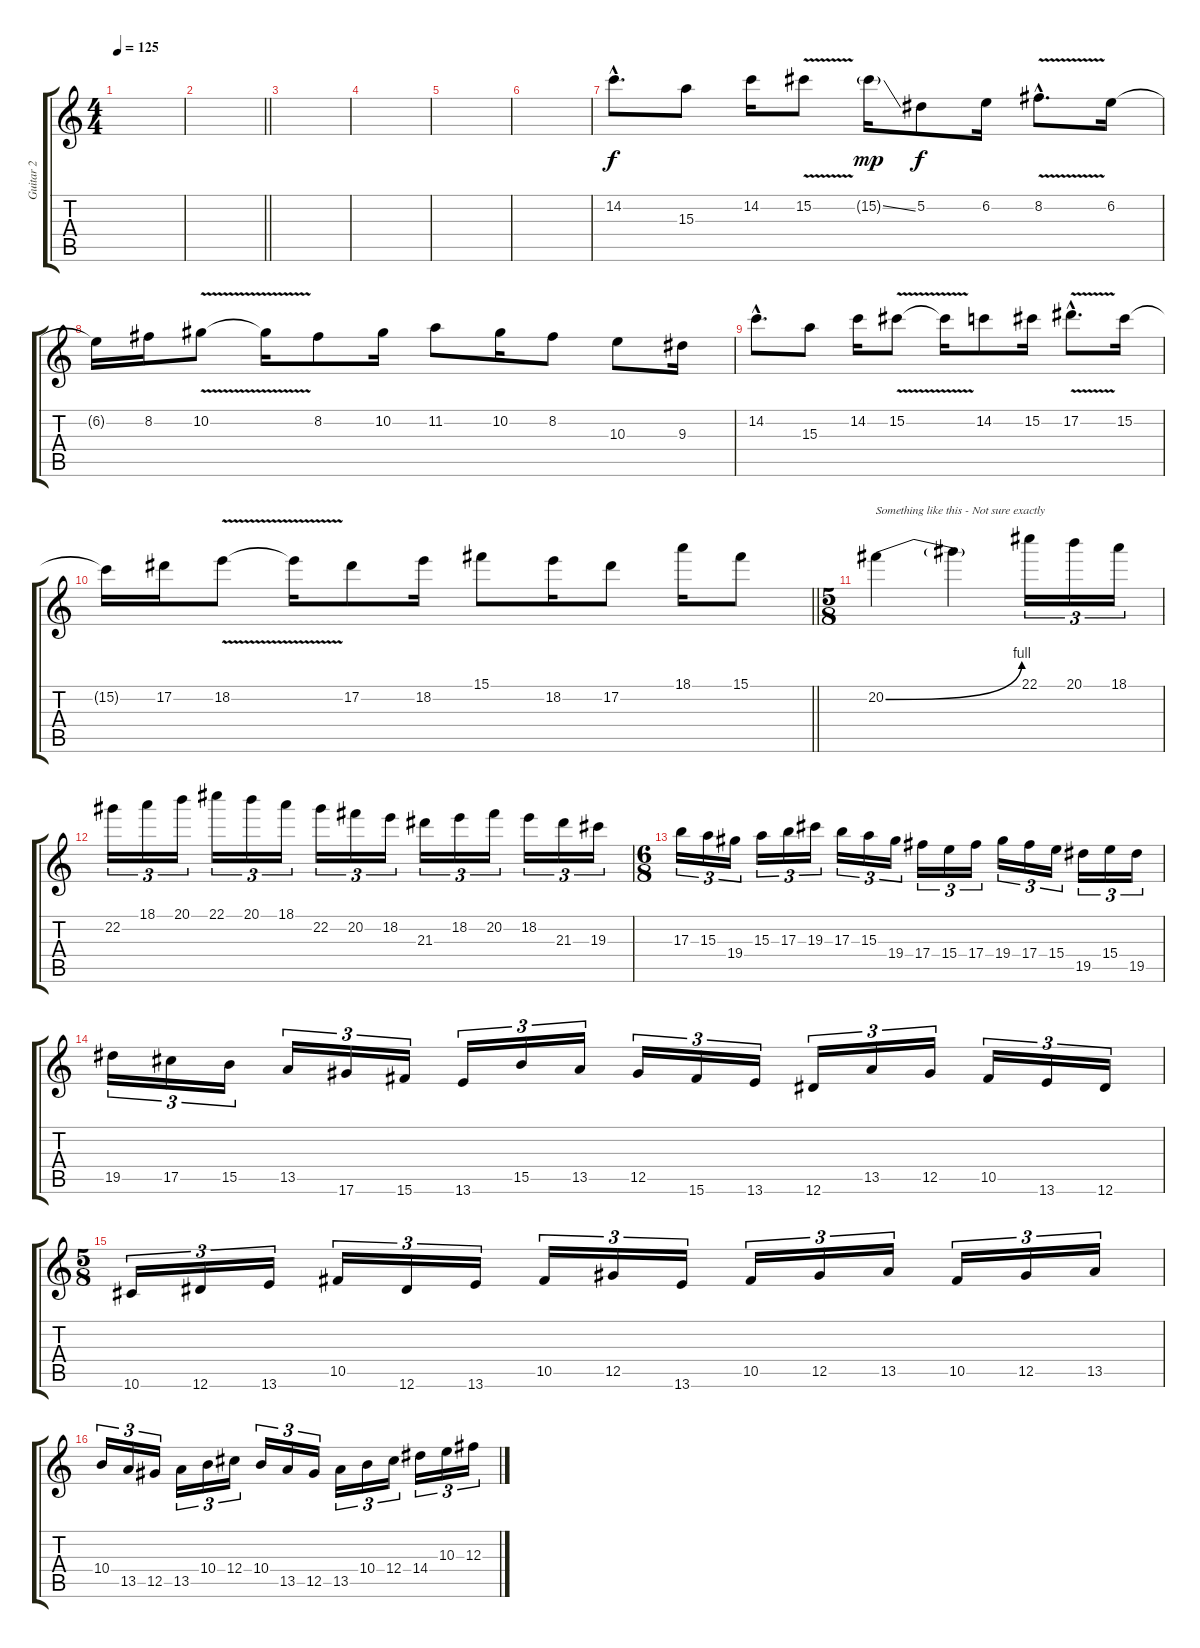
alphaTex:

\track ("Guitar 2" "Guitar 2") {instrument overdrivenguitar}
\staff {score tabs}
\tuning (Eb4 Bb3 Gb3 Db3 Ab2 Eb2) {hide}
\ts (4 4)
\tempo 125
\clef g2
\ks c
|
\barLineRight lightlight
|
|
|
|
|
14.2{hac}.8{d} 15.3.8 14.2.16 15.2{v}.8 15.2{ss g}.16{dy mp} 5.2.8{dy f} 6.2.16 8.2{v hac}.8{d} 6.2.16 |
6.2{t}.16 8.2.16 10.2{v}.8 10.2{t}.16 8.2.8 10.2.16 11.2.8 10.2.16 8.2.8 10.3.8 9.3.16 |
14.2{hac}.8{d} 15.3.8 14.2.16 15.2{v}.8 15.2{t}.16 14.2.8 15.2.16 17.2{v hac}.8{d} 15.2.16 |
\barLineRight lightlight
15.2{t}.16 17.2.16 18.2{v}.8 18.2{t}.16 17.2.8 18.2.16 15.1.8 18.2.16 17.2.8 18.1.16 15.1.8 |
\ts (5 8)
20.2{be (bend 0 0 60 4)}.4{txt "Something like this - Not sure exactly"} 20.2{t}.4 22.1.16{tu (3 2)} 20.1.16{tu (3 2)} 18.1.16{tu (3 2)} |
22.2.16{tu (3 2)} 18.1.16{tu (3 2)} 20.1.16{tu (3 2)} 22.1.16{tu (3 2)} 20.1.16{tu (3 2)} 18.1.16{tu (3 2)} 22.2.16{tu (3 2)} 20.2.16{tu (3 2)} 18.2.16{tu (3 2)} 21.3.16{tu (3 2)} 18.2.16{tu (3 2)} 20.2.16{tu (3 2)} 18.2.16{tu (3 2)} 21.3.16{tu (3 2)} 19.3.16{tu (3 2)} |
\ts (6 8)
17.3.16{tu (3 2)} 15.3.16{tu (3 2)} 19.4.16{tu (3 2)} 15.3.16{tu (3 2)} 17.3.16{tu (3 2)} 19.3.16{tu (3 2)} 17.3.16{tu (3 2)} 15.3.16{tu (3 2)} 19.4.16{tu (3 2)} 17.4.16{tu (3 2)} 15.4.16{tu (3 2)} 17.4.16{tu (3 2)} 19.4.16{tu (3 2)} 17.4.16{tu (3 2)} 15.4.16{tu (3 2)} 19.5.16{tu (3 2)} 15.4.16{tu (3 2)} 19.5.16{tu (3 2)} |
19.5.16{tu (3 2)} 17.5.16{tu (3 2)} 15.5.16{tu (3 2)} 13.5.16{tu (3 2)} 17.6.16{tu (3 2)} 15.6.16{tu (3 2)} 13.6.16{tu (3 2)} 15.5.16{tu (3 2)} 13.5.16{tu (3 2)} 12.5.16{tu (3 2)} 15.6.16{tu (3 2)} 13.6.16{tu (3 2)} 12.6.16{tu (3 2)} 13.5.16{tu (3 2)} 12.5.16{tu (3 2)} 10.5.16{tu (3 2)} 13.6.16{tu (3 2)} 12.6.16{tu (3 2)} |
\ts (5 8)
10.6.16{tu (3 2)} 12.6.16{tu (3 2)} 13.6.16{tu (3 2)} 10.5.16{tu (3 2)} 12.6.16{tu (3 2)} 13.6.16{tu (3 2)} 10.5.16{tu (3 2)} 12.5.16{tu (3 2)} 13.6.16{tu (3 2)} 10.5.16{tu (3 2)} 12.5.16{tu (3 2)} 13.5.16{tu (3 2)} 10.5.16{tu (3 2)} 12.5.16{tu (3 2)} 13.5.16{tu (3 2)} |
10.4.16{tu (3 2)} 13.5.16{tu (3 2)} 12.5.16{tu (3 2)} 13.5.16{tu (3 2)} 10.4.16{tu (3 2)} 12.4.16{tu (3 2)} 10.4.16{tu (3 2)} 13.5.16{tu (3 2)} 12.5.16{tu (3 2)} 13.5.16{tu (3 2)} 10.4.16{tu (3 2)} 12.4.16{tu (3 2)} 14.4.16{tu (3 2)} 10.3.16{tu (3 2)} 12.3.16{tu (3 2)}
